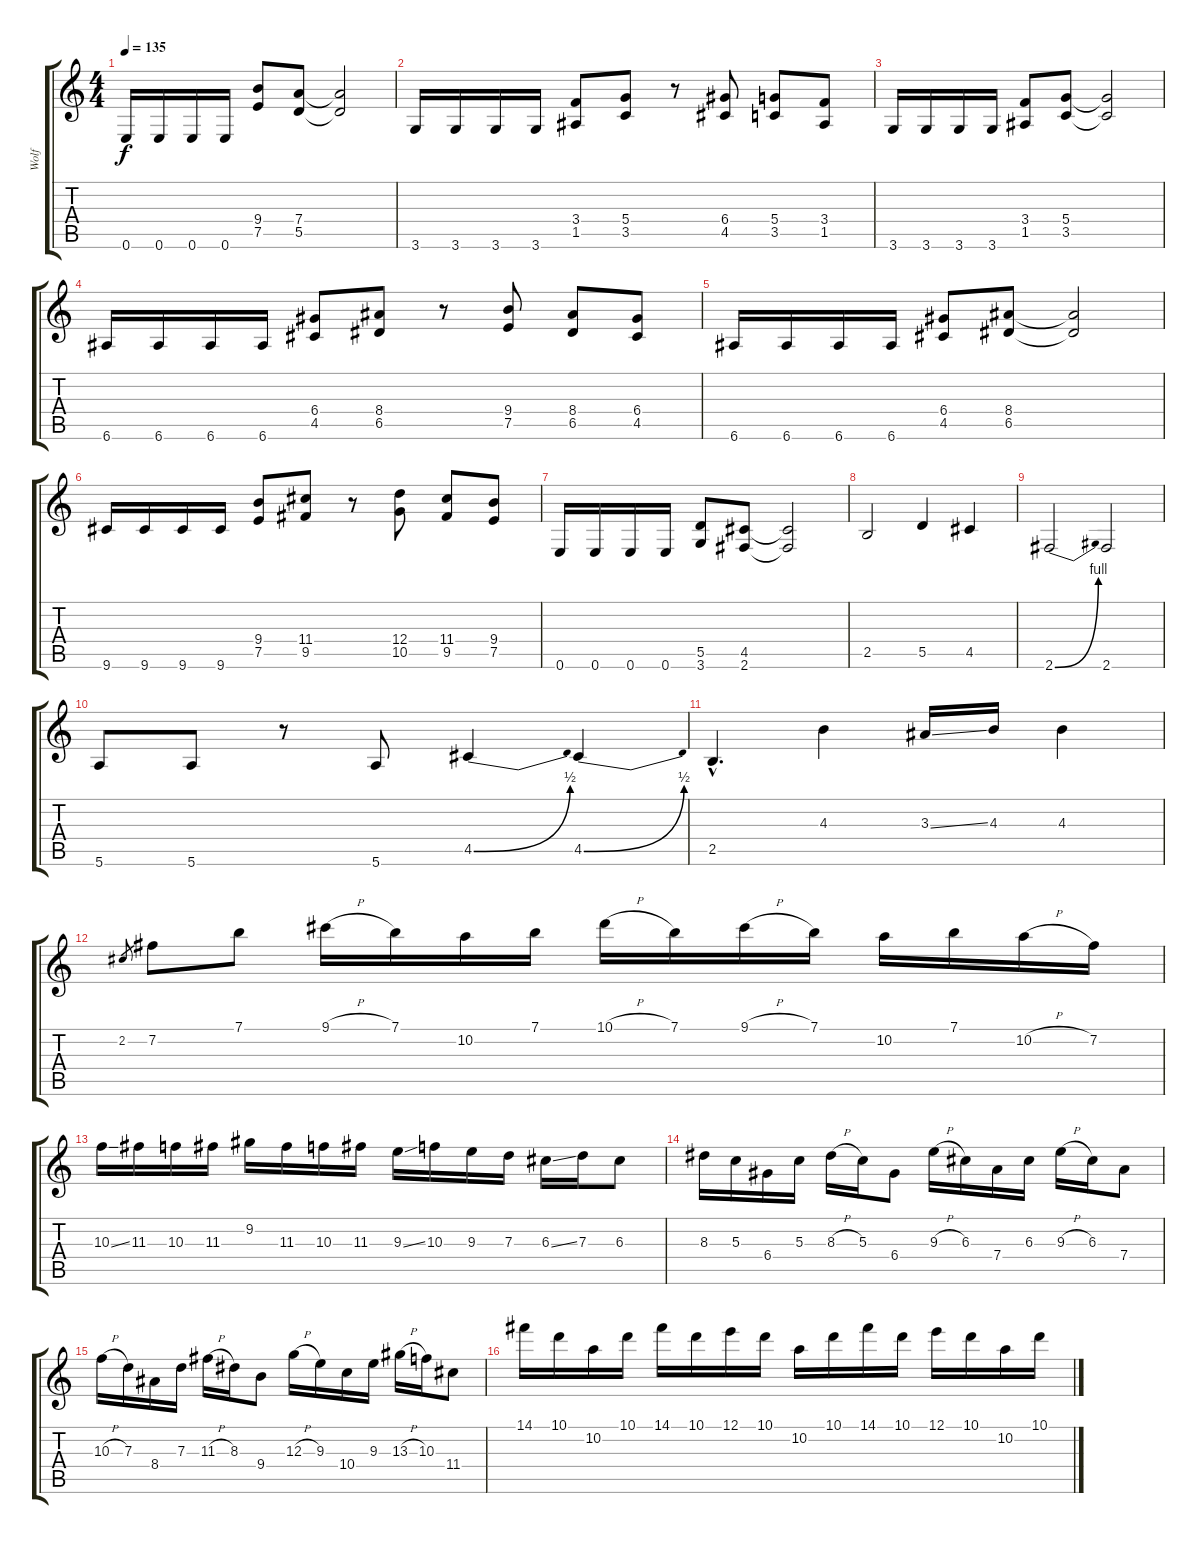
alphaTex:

\track ("Wolf" "Wolf") {instrument overdrivenguitar}
\staff {score tabs}
\tuning (E4 B3 G3 D3 A2 E2) {hide}
\ts (4 4)
\tempo 135
\clef g2
\ks c
0.6.16{dy f} 0.6.16 0.6.16 0.6.16 (9.4 7.5).8 (7.4 5.5).8 (7.4{t} 5.5{t}).2 |
3.6.16 3.6.16 3.6.16 3.6.16 (3.4 1.5).8 (5.4 3.5).8 r.8 (6.4 4.5).8 (5.4 3.5).8 (3.4 1.5).8 |
3.6.16 3.6.16 3.6.16 3.6.16 (3.4 1.5).8 (5.4 3.5).8 (5.4{t} 3.5{t}).2 |
6.6.16 6.6.16 6.6.16 6.6.16 (6.4 4.5).8 (8.4 6.5).8 r.8 (9.4 7.5).8 (8.4 6.5).8 (6.4 4.5).8 |
6.6.16 6.6.16 6.6.16 6.6.16 (6.4 4.5).8 (8.4 6.5).8 (8.4{t} 6.5{t}).2 |
9.6.16 9.6.16 9.6.16 9.6.16 (9.4 7.5).8 (11.4 9.5).8 r.8 (12.4 10.5).8 (11.4 9.5).8 (9.4 7.5).8 |
0.6.16 0.6.16 0.6.16 0.6.16 (5.5 3.6).8 (4.5 2.6).8 (4.5{t} 2.6{t}).2 |
2.5.2 5.5.4 4.5.4 |
2.6{be (bend 0 0 60 4)}.2 2.6.2 |
5.6.8 5.6.8 r.8 5.6.8 4.5{be (bend 0 0 60 2)}.4 4.5{be (bend 0 0 60 2)}.4 |
2.5{hac}.4{d} 4.3.4 3.3{ss}.16 4.3.16 4.3.4 |
2.2.8{gr} 7.2.8 7.1.8 9.1{h}.16 7.1.16 10.2.16 7.1.16 10.1{h}.16 7.1.16 9.1{h}.16 7.1.16 10.2.16 7.1.16 10.2{h}.16 7.2.16 |
10.3{ss}.16 11.3.16 10.3.16 11.3.16 9.2.16 11.3.16 10.3.16 11.3.16 9.3{ss}.16 10.3.16 9.3.16 7.3.16 6.3{ss}.16 7.3.16 6.3.8 |
8.3.16 5.3.16 6.4.16 5.3.16 8.3{h}.16 5.3.16 6.4.8 9.3{h}.16 6.3.16 7.4.16 6.3.16 9.3{h}.16 6.3.16 7.4.8 |
10.3{h}.16 7.3.16 8.4.16 7.3.16 11.3{h}.16 8.3.16 9.4.8 12.3{h}.16 9.3.16 10.4.16 9.3.16 13.3{h}.16 10.3.16 11.4.8 |
14.1.16 10.1.16 10.2.16 10.1.16 14.1.16 10.1.16 12.1.16 10.1.16 10.2.16 10.1.16 14.1.16 10.1.16 12.1.16 10.1.16 10.2.16 10.1.16
